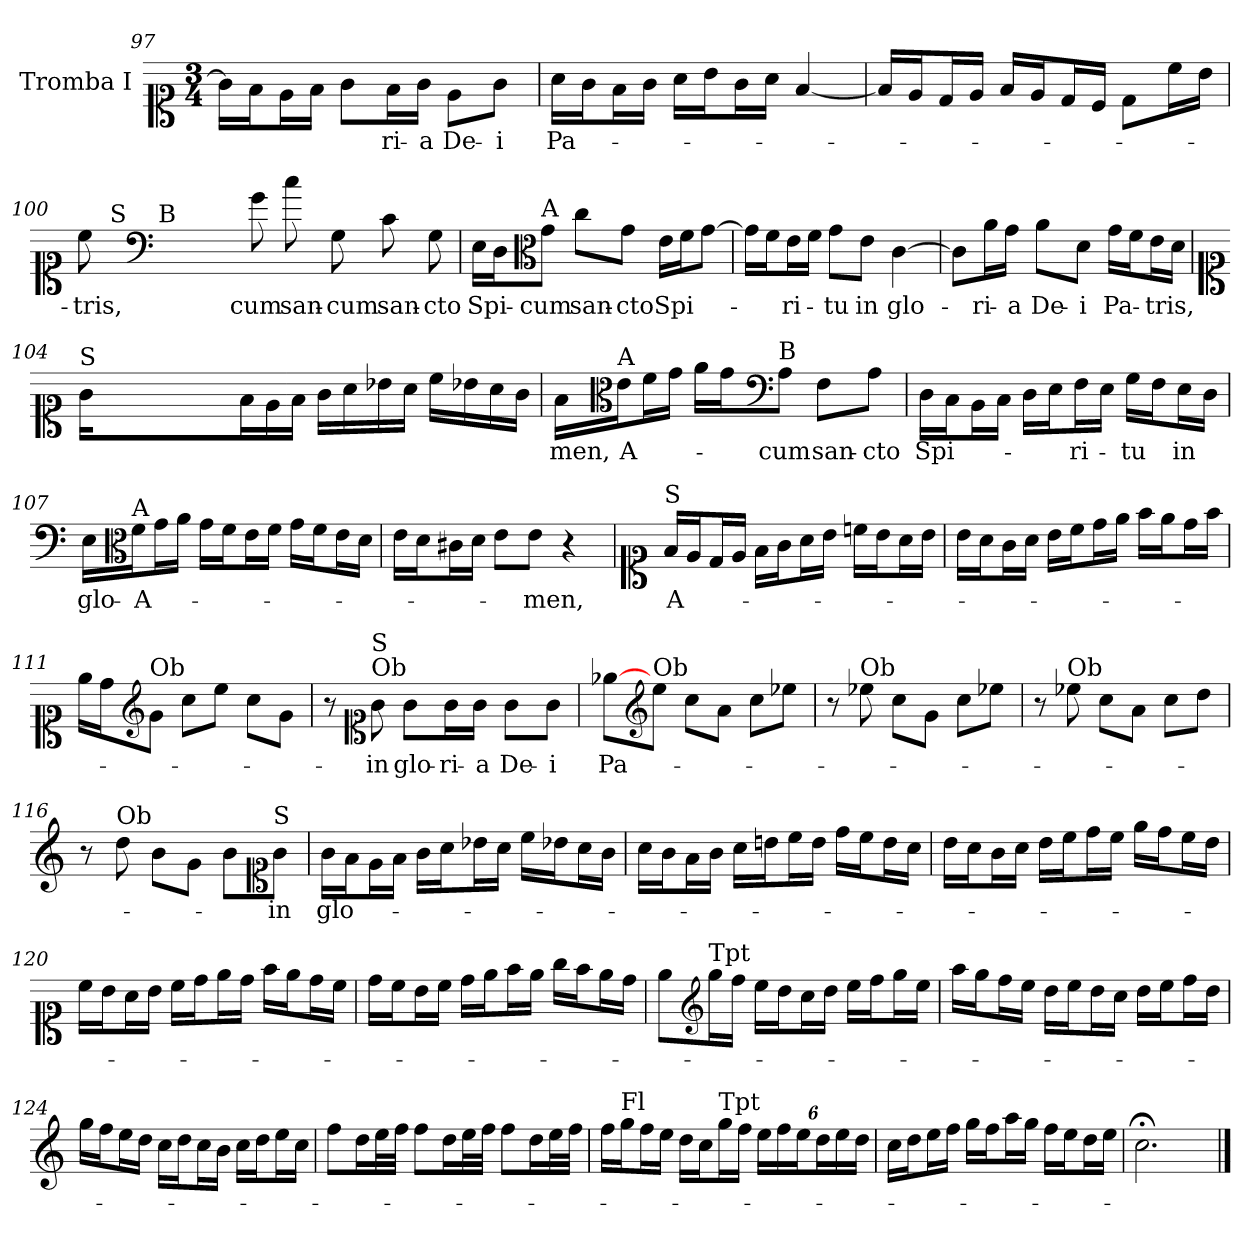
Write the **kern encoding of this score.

**kern	**text
*part1	*part1
*staff1	*staff1
*I"Tromba I	*
*I'Tr. I	*
*clefC1	*
*ITrd-1c-2	*
*k[f#c#]	*
*M3/4	*
=97	=97
16a\LL]	.
16g\J	.
16f#\L	.
16g\JJ	.
8a\L	.
16g\L	-ri-
16a\JJ	-a
8f#\L	De-
8a\J	-i
=98	=98
16b\LL	Pa-
16a\J	.
16g\L	.
16a\JJ	.
16b\LL	.
16cc#\J	.
16a\L	.
16b\JJ	.
[4g	.
=99	=99
16g/LL]	.
16f#/J	.
16e/L	.
16f#/JJ	.
16g/LL	.
16f#/J	.
16e/L	.
16d/JJ	.
8e\L	.
16dd\L	.
16cc#\JJ	.
=100	=100
*^	*
*	*^	*
8dd	2.ryy	4.ryy	-tris,
!LO:TX:a:t=S	!	!	!
2.ryy	.	.	.
*clefF4	*	*	*
!	!	!LO:TX:a:t=B	!
.	.	1ryy	.
.	2.ryy	.	.
8a	.	.	cum
8dd	.	.	san-
8A	.	.	cum
8d	.	.	san-
8A	.	8ryy	-cto
*v	*v	*v	*
=101	=101
16F#\LL	Spi-
16E\J	.
*clefC3	*
!LO:TX:a:t=A	!
8a\J	cum
8dd\L	san-
8a\J	-cto
16f#\LL	Spi-
16g\J	.
[8a\J	.
=102	=102
16a\LL]	.
16g\J	.
16f#\L	-ri-
16g\JJ	.
8a\L	-tu
8f#\J	in
[4d	glo-
=103	=103
8d\L]	.
16b\L	-ri-
16a\JJ	-a
8b\L	De-
8e\J	-i
16a\LL	Pa-
16g\J	.
16f#\L	-tris,
16e\JJ	.
=104	=104
*clefC1	*
*^	*
!LO:TX:a:t=S	!	!
16a\LL	2.ryy	.
2.ryy	.	.
.	2.ryy	.
16g\	.	.
16f#\	.	.
16g\JJ	.	.
16a\LL	.	.
16b\	.	.
16ccn\	.	.
16b\JJ	.	.
16dd\LL	.	.
16ccn\	.	.
16b\	.	.
16a\JJ	.	.
*v	*v	*
=105	=105
16g\LL	-men,
*clefC3	*
!LO:TX:a:t=A	!
16f#\J	A-
16g\L	.
16a\JJ	.
16b\LL	.
16a\J	.
*clefF4	*
!LO:TX:a:t=B	!
8B\J	cum
8G\L	san-
8B\J	-cto
=106	=106
16E\LL	Spi-
16D\J	.
16C#\L	.
16D\JJ	.
16E\LL	.
16F#\J	.
16G\L	-ri-
16F#\JJ	.
16A\LL	-tu
16G\J	.
16F#\L	in
16E\JJ	.
=107	=107
16F#\LL	glo-
*clefC3	*
!LO:TX:a:t=A	!
16g\J	A-
16a\L	.
16b\JJ	.
16a\LL	.
16g\J	.
16f#\L	.
16g\JJ	.
16a\LL	.
16g\J	.
16f#\L	.
16e\JJ	.
=108	=108
16f#\LL	.
16e\J	.
16d#X\L	.
16e\JJ	.
8f#\L	.
8f#\J	-men,
4r	.
=109	=109
*clefC1	*
!LO:TX:a:t=S	!
16g/LL	A-
16f#/J	.
16e/L	.
16f#/JJ	.
16g\LL	.
16a\J	.
16b\L	.
16cc#\JJ	.
16ddn\LL	.
16cc#\J	.
16b\L	.
16cc#\JJ	.
=110	=110
16cc#\LL	.
16b\J	.
16a\L	.
16b\JJ	.
16cc#\LL	.
16dd\J	.
16ee\L	.
16ff#\JJ	.
16gg\LL	.
16ff#\J	.
16ee\L	.
16gg\JJ	.
=111	=111
16ff#\LL	.
16ee\J	.
*clefG2	*
!LO:TX:a:t=Ob	!
8a\J	.
8dd\L	.
8ff#\J	.
8dd\L	.
8a\J	.
=112	=112
8r	.
*clefC1	*
!LO:TX:a:t=Ob	!
!LO:TX:a:t=S	!
8a	in
8a\L	glo-
16a\L	-ri-
16a\JJ	-a
8a\L	De-
8a\J	-i
=113	=113
[8ffn\L	Pa-
*clefG2	*
!LO:TX:a:t=Ob	!
8ff\J	.
8dd\L	.
8b\J	.
8dd\L	.
8ffn\J	.
=114	=114
8r	.
!LO:TX:a:t=Ob	!
8ffn	.
8dd\L	.
8a\J	.
8dd\L	.
8ffn\J	.
=115	=115
8r	.
!LO:TX:a:t=Ob	!
8ffn	.
8dd\L	.
8b\J	.
8dd\L	.
8ee\J	.
=116	=116
8r	.
!LO:TX:a:t=Ob	!
8ee	.
8cc#\L	.
8a\J	.
8cc#\L	.
*clefC1	*
!LO:TX:a:t=S	!
8a\J	in
=117	=117
16a\LL	glo-
16g\J	.
16f#\L	.
16g\JJ	.
16a\LL	.
16b\J	.
16ccn\L	.
16b\JJ	.
16dd\LL	.
16ccn\J	.
16b\L	.
16a\JJ	.
=118	=118
16b\LL	.
16a\J	.
16g\L	.
16a\JJ	.
16b\LL	.
16cc#X\J	.
16dd\L	.
16cc#\JJ	.
16ee\LL	.
16dd\J	.
16cc#\L	.
16b\JJ	.
=119	=119
16cc#\LL	.
16b\J	.
16a\L	.
16b\JJ	.
16cc#\LL	.
16dd\J	.
16ee\L	.
16dd\JJ	.
16ff#\LL	.
16ee\J	.
16dd\L	.
16cc#\JJ	.
=120	=120
16dd\LL	.
16cc#\J	.
16b\L	.
16cc#\JJ	.
16dd\LL	.
16ee\J	.
16ff#\L	.
16ee\JJ	.
16gg\LL	.
16ff#\J	.
16ee\L	.
16dd\JJ	.
=121	=121
16ee\LL	.
16dd\J	.
16cc#\L	.
16dd\JJ	.
16ee\LL	.
16ff#\J	.
16gg\L	.
16ff#\JJ	.
16aa\LL	.
16gg\J	.
16ff#\L	.
16ee\JJ	.
=122	=122
8ff#\L	.
*clefG2	*
!LO:TX:a:t=Tpt	!
16aa\L	.
16gg\JJ	.
16ff#\LL	.
16ee\J	.
16dd\L	.
16ee\JJ	.
16ff#\LL	.
16gg\J	.
16aa\L	.
16ff#\JJ	.
=123	=123
16bb\LL	.
16aa\J	.
16gg\L	.
16ff#\JJ	.
16ee\LL	.
16ff#\J	.
16ee\L	.
16dd\JJ	.
16ee\LL	.
16ff#\J	.
16gg\L	.
16ee\JJ	.
=124	=124
16aa\LL	.
16gg\J	.
16ff#\L	.
16ee\JJ	.
16dd\LL	.
16ee\J	.
16dd\L	.
16cc#\JJ	.
16dd\LL	.
16ee\J	.
16ff#\L	.
16dd\JJ	.
=125	=125
8gg\L	.
16ee\L	.
32ff#\L	.
32gg\JJJ	.
8gg\L	.
16ee\L	.
32ff#\L	.
32gg\JJJ	.
8gg\L	.
16ee\L	.
32ff#\L	.
32gg\JJJ	.
=126	=126
16gg\LL	.
!LO:TX:a:t=Fl	!
16aa\J	.
16gg\L	.
16ff#\JJ	.
16ee\LL	.
16dd\J	.
!LO:TX:a:t=Tpt	!
16aa\L	.
16gg\JJ	.
*Xbrackettup	*
24ff#\LL	.
24gg\	.
24ff#\J	.
24ee\L	.
24ff#\	.
24ee\JJ	.
=127	=127
16dd\LL	.
16ee\J	.
16ff#\L	.
16gg\JJ	.
16aa\LL	.
16gg\J	.
16bb\L	.
16aa\JJ	.
16gg\LL	.
16ff#\J	.
16ee\L	.
16ff#\JJ	.
=128	=128
2.dd;<	.
==	==
*-	*-
